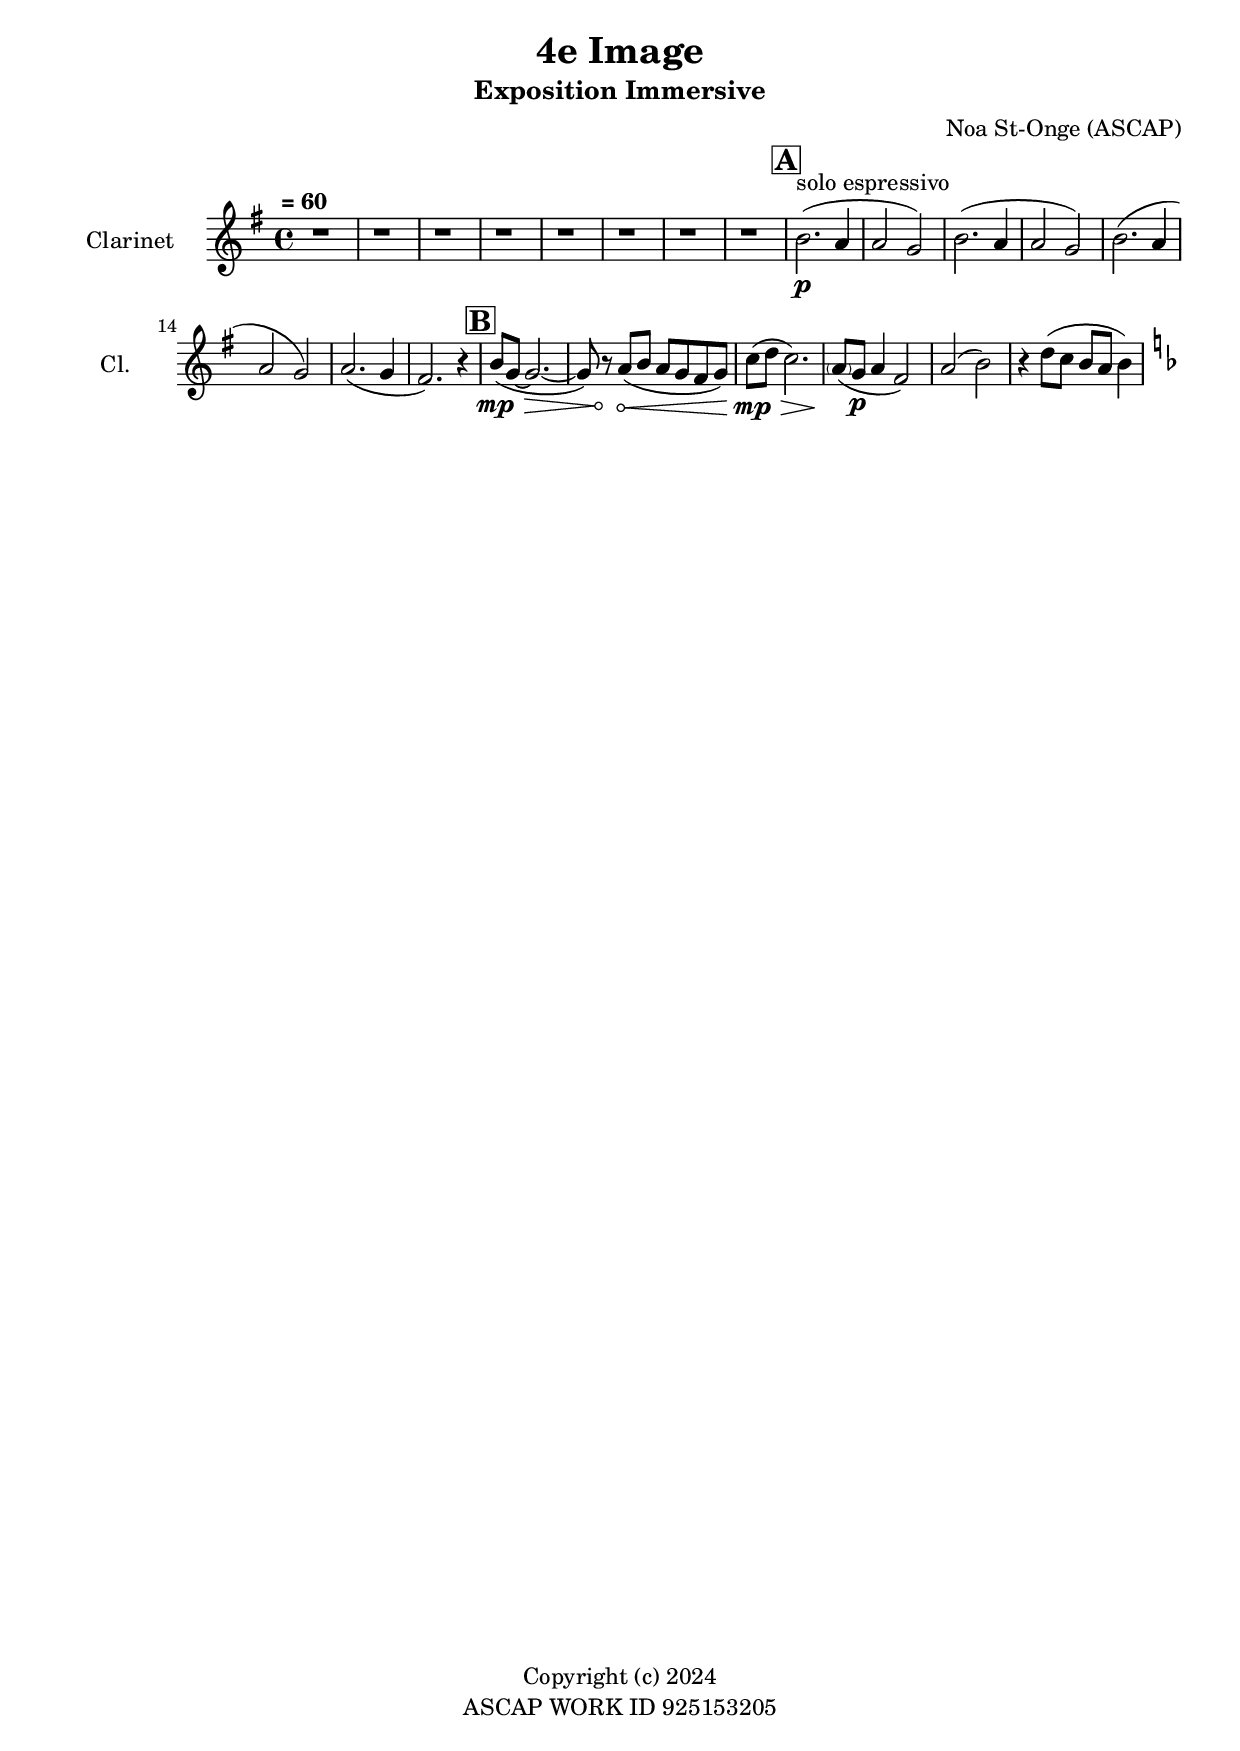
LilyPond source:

clarinet = \relative c''' {
  \time 4/4
  \tempo " = 60"
  \key f \major

  \set Score.rehearsalMarkFormatter = #format-mark-box-alphabet

  \transposition bes
  % Music follows here.

  \repeat unfold 8 {r1}
  \mark \default
  a2.\p^"solo espressivo"( g4 g2 f2)
  a2.( g4 g2 f2)
  a2.( g4 g2 f2)
  g2.( f4 e2.) r4

  \mark \default
  \override Hairpin.circled-tip = ##t
  a8(\mp\> f8 ~ f2. ~ f8) r8\!
  g8(\< a g f e f)

  \once \override Hairpin.circled-tip = ##f
  bes(\!\mp\> c bes2.)
  \parenthesize g8(\! f8\p g4 e2)

  g2( a2) r4 c8( bes a g a4)

  \key ees \major
}

clarinetPart = \new Staff \with {
  instrumentName = "Clarinet"
  shortInstrumentName = "Cl."
  midiInstrument = "clarinet"
} \clarinet

\book {
  \bookOutputName "Clarinet"
  \header {
  title = "4e Image"
  subtitle = "Exposition Immersive"
  composer = "Noa St-Onge (ASCAP)"
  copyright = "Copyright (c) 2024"
  % Remove default LilyPond tagline
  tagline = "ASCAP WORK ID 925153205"
}
  \score {
    <<
      \transpose bes c \clarinetPart
    >>
    \layout {
      indent = 25
      short-indent = 20
    }

    \midi {
      \tempo 4=60
    }
  }
}